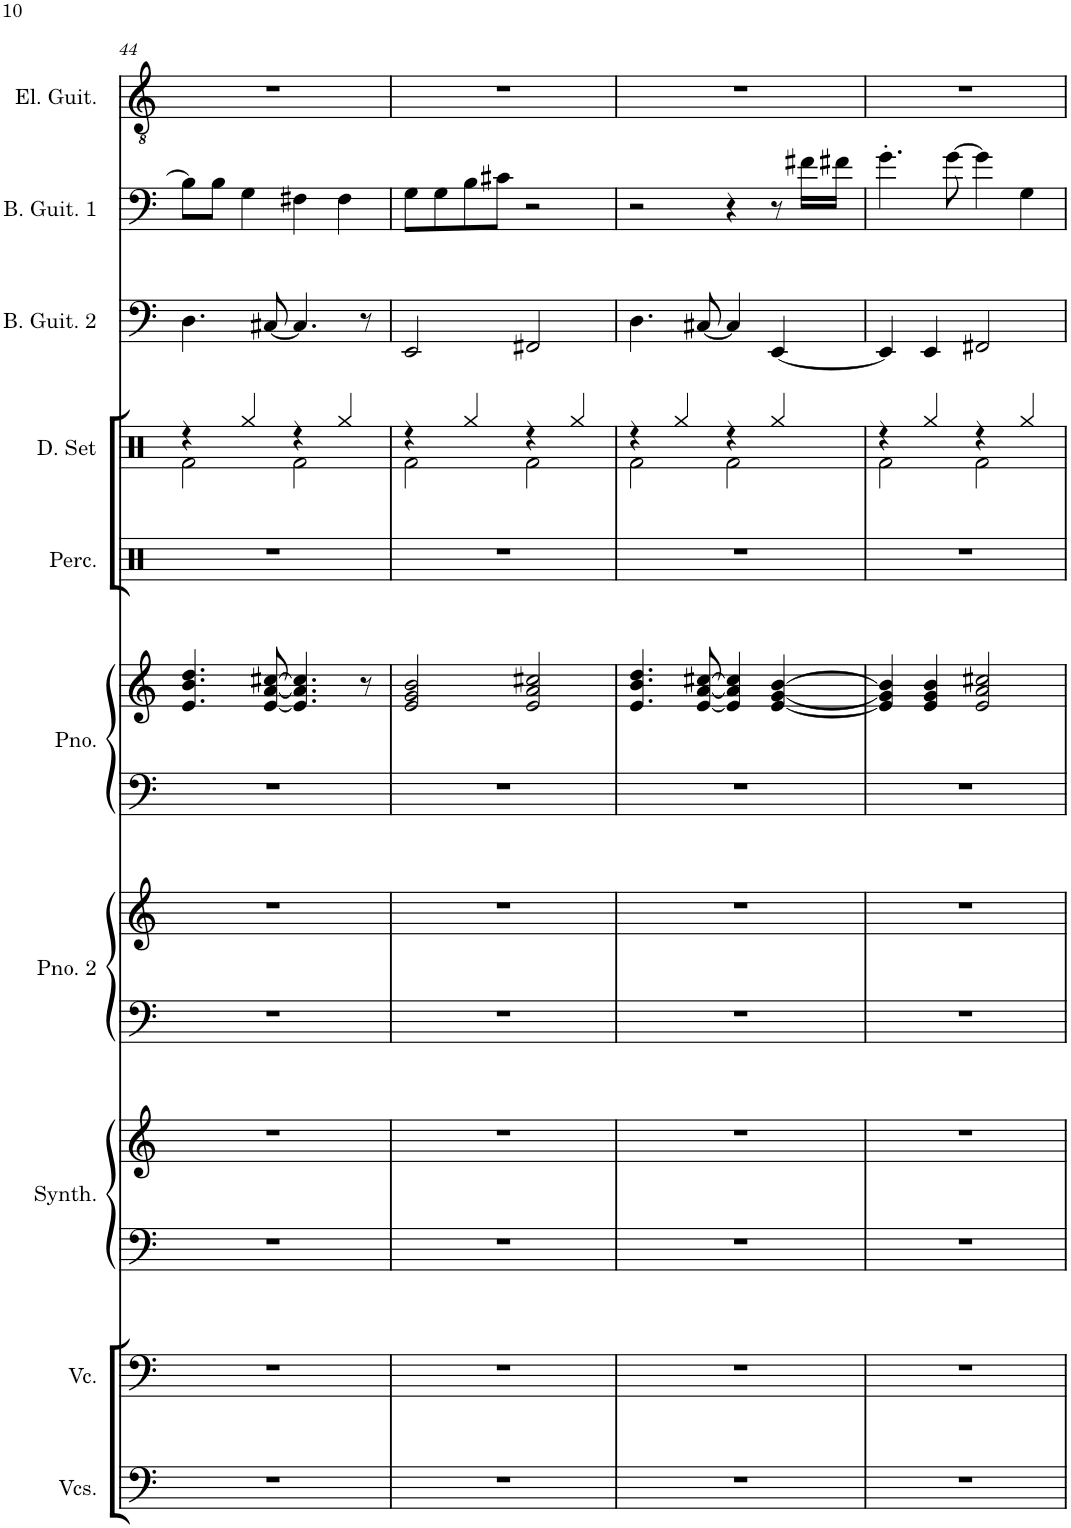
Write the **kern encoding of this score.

**kern	**kern	**kern	**kern	**kern	**kern	**kern	**kern	**kern	**kern	**kern	**kern	**kern
*part10	*part9	*part8	*part8	*part7	*part7	*part6	*part6	*part5	*part4	*part3	*part2	*part1
*staff13	*staff12	*staff11	*staff10	*staff9	*staff8	*staff7	*staff6	*staff5	*staff4	*staff3	*staff2	*staff1
*I"Violoncellos	*I"Violoncello	*I"Saw Synthesiser	*	*I"Piano 2	*	*I"Piano	*	*I"Percussion	*I"Drumset	*I"Bass Guitar 2	*I"Bass Guitar 1	*I"Electric Guitar
*I'Vcs.	*I'Vc.	*I'Synth.	*	*I'Pno. 2	*	*I'Pno.	*	*I'Perc.	*I'D. Set	*I'B. Guit. 2	*I'B. Guit. 1	*I'El. Guit.
!!LO:PB:g=z
*clefF4	*clefF4	*clefF4	*clefG2	*clefF4	*clefG2	*clefF4	*clefG2	*clefX	*clefX	*clefF4	*clefF4	*clefGv2
*	*	*	*	*	*	*	*	*	*	*Trd7c12	*Trd7c12	*
*k[]	*k[]	*k[]	*k[]	*k[]	*k[]	*k[]	*k[]	*k[]	*k[]	*k[]	*k[]	*k[]
*M4/4	*M4/4	*M4/4	*M4/4	*M4/4	*M4/4	*M4/4	*M4/4	*M4/4	*M4/4	*M4/4	*M4/4	*M4/4
=44	=44	=44	=44	=44	=44	=44	=44	=44	=44	=44	=44	=44
*	*	*	*	*	*	*	*	*	*^	*	*	*
1r	1r	1r	1r	1r	1r	1r	4.e/ 4.b/ 4.dd/	1r	4r	2Rf\	4.D\	8B\L]	1r
.	.	.	.	.	.	.	.	.	.	.	.	8B\J	.
.	.	.	.	.	.	.	.	.	4Rgg/	.	.	4G\	.
.	.	.	.	.	.	.	[8e/ [8a/ [8cc#X/	.	.	.	[8C#X/	.	.
.	.	.	.	.	.	.	4.e/] 4.a/] 4.cc#/]	.	4r	2Rf\	4.C#/]	4F#X\	.
.	.	.	.	.	.	.	.	.	4Rgg/	.	.	4F#\	.
.	.	.	.	.	.	.	8r	.	.	.	8r	.	.
=45	=45	=45	=45	=45	=45	=45	=45	=45	=45	=45	=45	=45	=45
1r	1r	1r	1r	1r	1r	1r	2e/ 2g/ 2b/	1r	4r	2Rf\	2EE/	8G\L	1r
.	.	.	.	.	.	.	.	.	.	.	.	8G\	.
.	.	.	.	.	.	.	.	.	4Rgg/	.	.	8B\	.
.	.	.	.	.	.	.	.	.	.	.	.	8c#X\J	.
.	.	.	.	.	.	.	2e/ 2a/ 2cc#X/	.	4r	2Rf\	2FF#X/	2r	.
.	.	.	.	.	.	.	.	.	4Rgg/	.	.	.	.
=46	=46	=46	=46	=46	=46	=46	=46	=46	=46	=46	=46	=46	=46
1r	1r	1r	1r	1r	1r	1r	4.e/ 4.b/ 4.dd/	1r	4r	2Rf\	4.D\	2r	1r
.	.	.	.	.	.	.	.	.	4Rgg/	.	.	.	.
.	.	.	.	.	.	.	[8e/ [8a/ [8cc#X/	.	.	.	[8C#X/	.	.
.	.	.	.	.	.	.	4e/] 4a/] 4cc#/]	.	4r	2Rf\	4C#/]	4r	.
.	.	.	.	.	.	.	[4e/ [4g/ [4b/	.	4Rgg/	.	[4EE/	8r	.
.	.	.	.	.	.	.	.	.	.	.	.	16f#X\LL	.
.	.	.	.	.	.	.	.	.	.	.	.	16f#X\JJ	.
=47	=47	=47	=47	=47	=47	=47	=47	=47	=47	=47	=47	=47	=47
1r	1r	1r	1r	1r	1r	1r	4e/] 4g/] 4b/]	1r	4r	2Rf\	4EE/]	4.g'\	1r
.	.	.	.	.	.	.	4e/ 4g/ 4b/	.	4Rgg/	.	4EE/	.	.
.	.	.	.	.	.	.	.	.	.	.	.	[8g\	.
.	.	.	.	.	.	.	2e/ 2a/ 2cc#X/	.	4r	2Rf\	2FF#X/	4g\]	.
.	.	.	.	.	.	.	.	.	4Rgg/	.	.	4G\	.
*	*	*	*	*	*	*	*	*	*v	*v	*	*	*
=	=	=	=	=	=	=	=	=	=	=	=	=
*-	*-	*-	*-	*-	*-	*-	*-	*-	*-	*-	*-	*-
